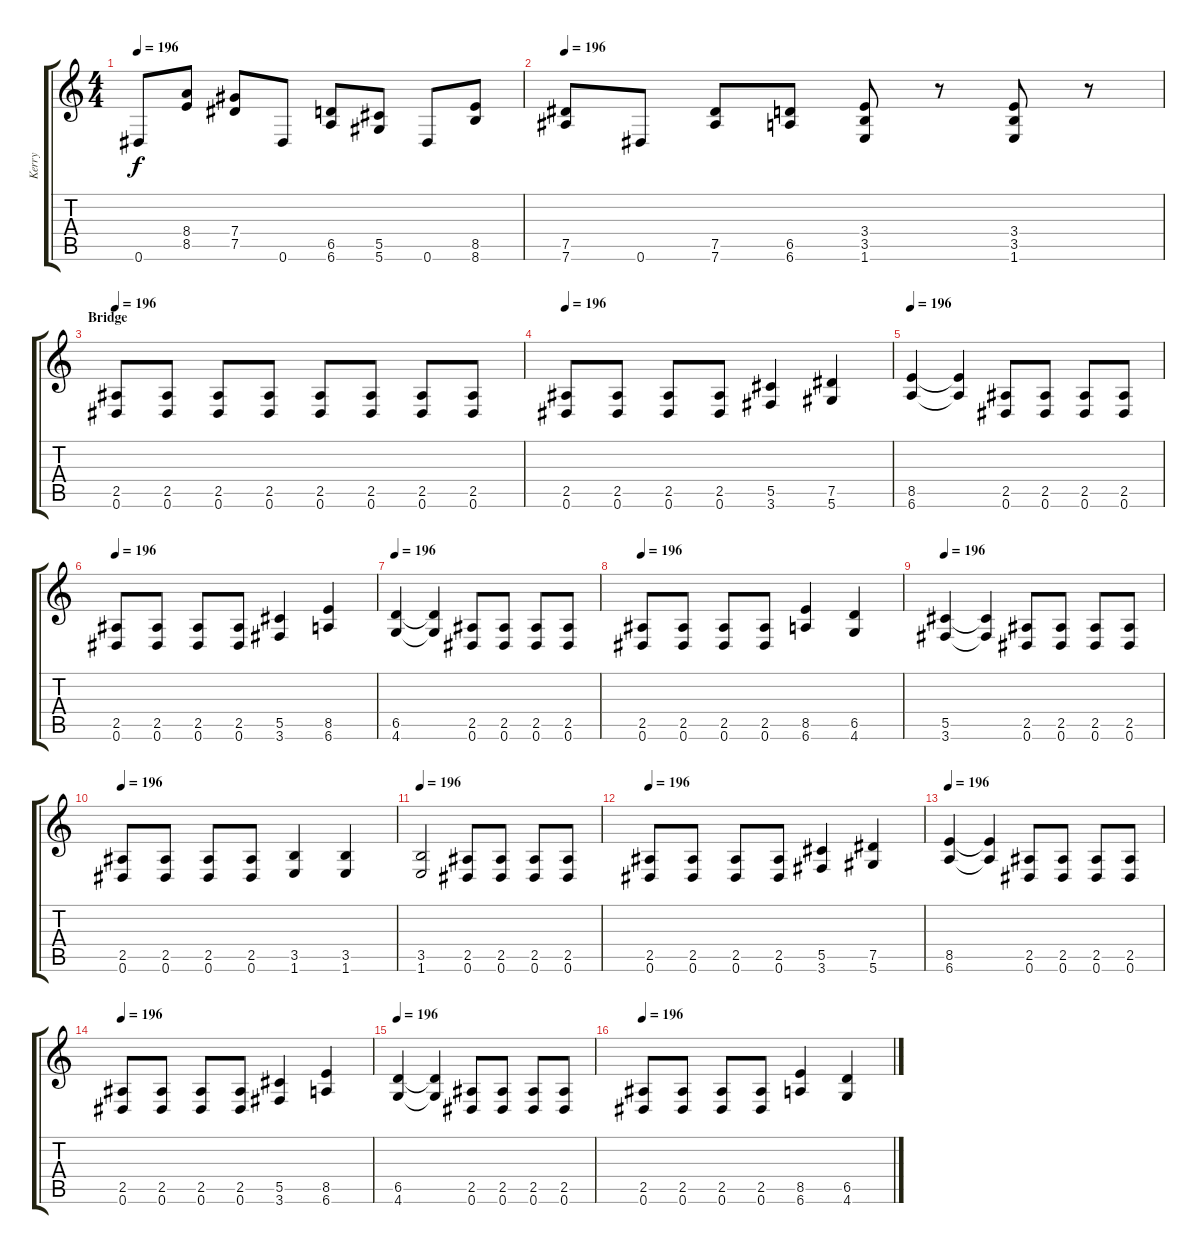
\track ("Kerry" "Kerry") {instrument distortionguitar}
\staff {score tabs}
\tuning (Eb4 Bb3 Gb3 Db3 Ab2 Eb2) {hide}
\ts (4 4)
\tempo 196
\clef g2
\ks c
0.6.8{dy f} (8.4 8.5).8 (7.4 7.5).8 0.6.8 (6.5 6.6).8 (5.5 5.6).8 0.6.8 (8.5 8.6).8 |
\tempo 196
(7.5 7.6).8 0.6.8 (7.5 7.6).8 (6.5 6.6).8 (3.4 3.5 1.6).8 r.8 (3.4 3.5 1.6).8 r.8 |
\section ("" "Bridge")
\tempo 196
(2.5 0.6).8 (2.5 0.6).8 (2.5 0.6).8 (2.5 0.6).8 (2.5 0.6).8 (2.5 0.6).8 (2.5 0.6).8 (2.5 0.6).8 |
\tempo 196
(2.5 0.6).8 (2.5 0.6).8 (2.5 0.6).8 (2.5 0.6).8 (5.5 3.6).4 (7.5 5.6).4 |
\tempo 196
(8.5 6.6).4 (8.5{t} 6.6{t}).4 (2.5 0.6).8 (2.5 0.6).8 (2.5 0.6).8 (2.5 0.6).8 |
\tempo 196
(2.5 0.6).8 (2.5 0.6).8 (2.5 0.6).8 (2.5 0.6).8 (5.5 3.6).4 (8.5 6.6).4 |
\tempo 196
(6.5 4.6).4 (6.5{t} 4.6{t}).4 (2.5 0.6).8 (2.5 0.6).8 (2.5 0.6).8 (2.5 0.6).8 |
\tempo 196
(2.5 0.6).8 (2.5 0.6).8 (2.5 0.6).8 (2.5 0.6).8 (8.5 6.6).4 (6.5 4.6).4 |
\tempo 196
(5.5 3.6).4 (5.5{t} 3.6{t}).4 (2.5 0.6).8 (2.5 0.6).8 (2.5 0.6).8 (2.5 0.6).8 |
\tempo 196
(2.5 0.6).8 (2.5 0.6).8 (2.5 0.6).8 (2.5 0.6).8 (3.5 1.6).4 (3.5 1.6).4 |
\tempo 196
(3.5 1.6).2 (2.5 0.6).8 (2.5 0.6).8 (2.5 0.6).8 (2.5 0.6).8 |
\tempo 196
(2.5 0.6).8 (2.5 0.6).8 (2.5 0.6).8 (2.5 0.6).8 (5.5 3.6).4 (7.5 5.6).4 |
\tempo 196
(8.5 6.6).4 (8.5{t} 6.6{t}).4 (2.5 0.6).8 (2.5 0.6).8 (2.5 0.6).8 (2.5 0.6).8 |
\tempo 196
(2.5 0.6).8 (2.5 0.6).8 (2.5 0.6).8 (2.5 0.6).8 (5.5 3.6).4 (8.5 6.6).4 |
\tempo 196
(6.5 4.6).4 (6.5{t} 4.6{t}).4 (2.5 0.6).8 (2.5 0.6).8 (2.5 0.6).8 (2.5 0.6).8 |
\tempo 196
(2.5 0.6).8 (2.5 0.6).8 (2.5 0.6).8 (2.5 0.6).8 (8.5 6.6).4 (6.5 4.6).4
